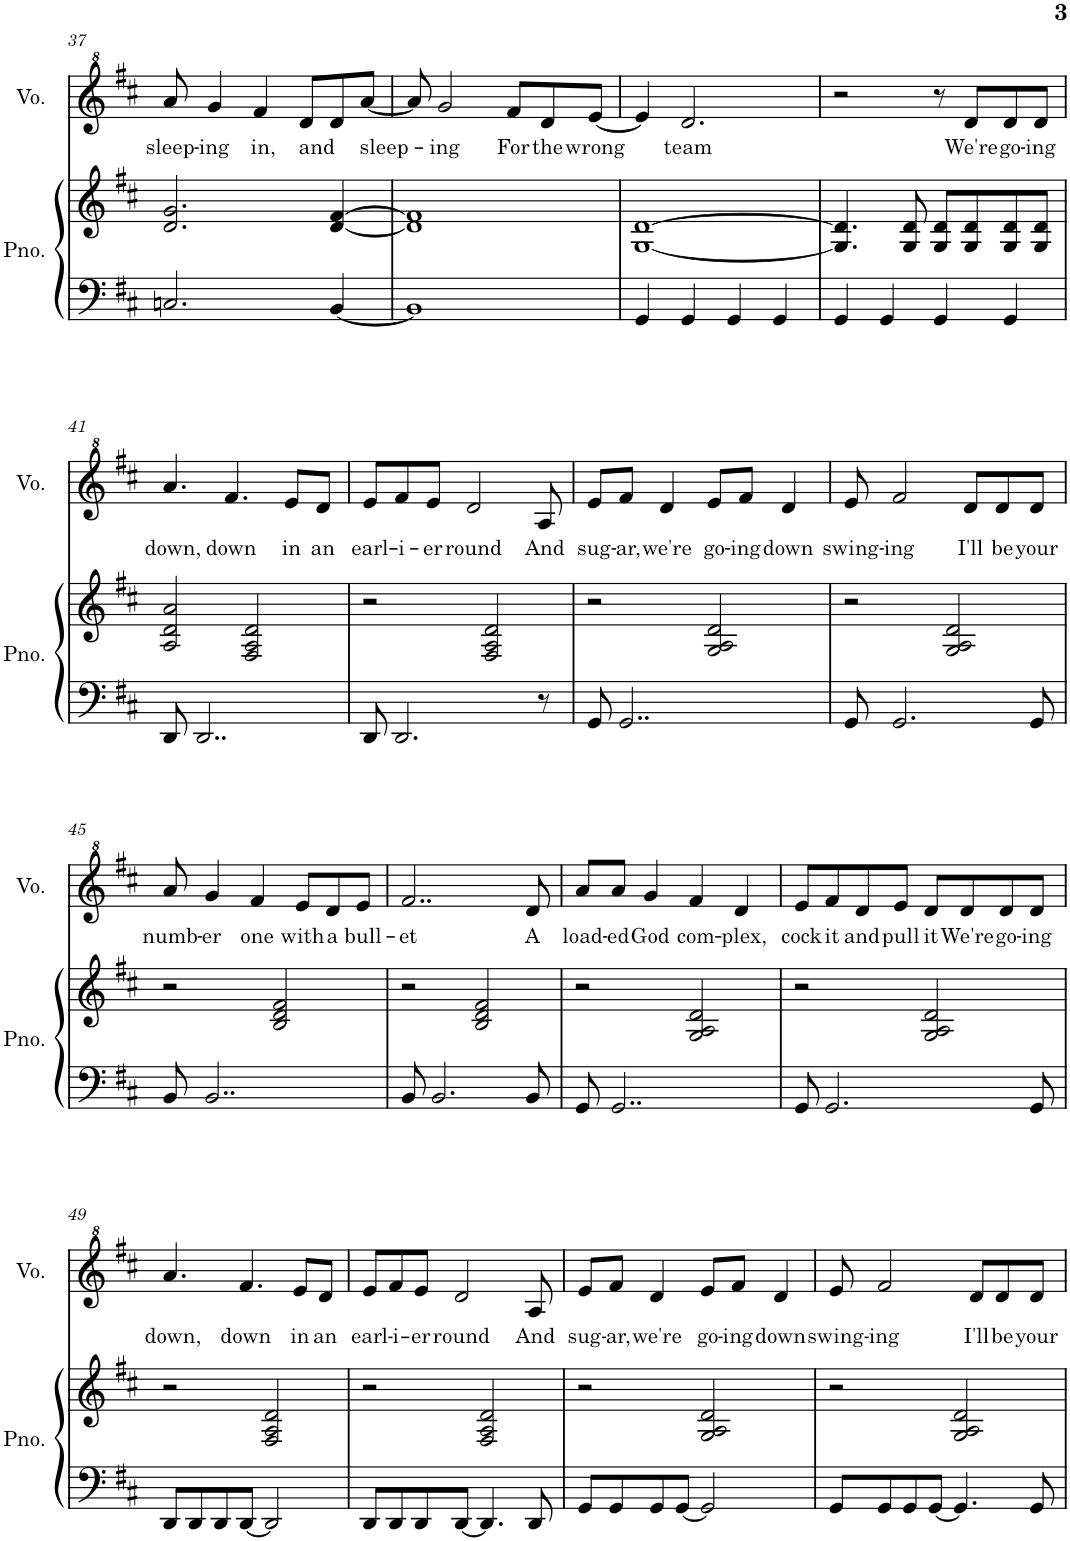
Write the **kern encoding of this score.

**kern	**kern	**kern	**text
*part2	*part2	*part1	*part1
*staff3	*staff2	*staff1	*staff1
*I"Piano	*	*I"Vocals	*
*I'Pno.	*	*I'Vo.	*
!!LO:PB:g=z
*clefF4	*clefG2	*clefG^2	*
*k[f#c#]	*k[f#c#]	*k[f#c#]	*
*M4/4	*M4/4	*M4/4	*
=37	=37	=37	=37
!	!	!	!LO:LY:b
2.Cn/	2.d/ 2.g/	8aa/	sleep-
!	!	!	!LO:LY:b
.	.	4gg/	-ing
!	!	!	!LO:LY:b
.	.	4ff#/	in,
!	!	!	!LO:LY:b
.	.	8dd/L	and
[4BB/	[4d/ [4f#/	8dd/	.
!	!	!	!LO:LY:b
.	.	[8aa/J	sleep-
=38	=38	=38	=38
1BB]	1d] 1f#]	8aa/]	.
!	!	!	!LO:LY:b
.	.	2gg/	-ing
!	!	!	!LO:LY:b
.	.	8ff#/L	For
!	!	!	!LO:LY:b
.	.	8dd/	the
!	!	!	!LO:LY:b
.	.	[8ee/J	wrong
=39	=39	=39	=39
4GG/	[1G [1d	4ee/]	.
!	!	!	!LO:LY:b
4GG/	.	2.dd/	team
4GG/	.	.	.
4GG/	.	.	.
=40	=40	=40	=40
4GG/	4.G/] 4.d/]	2r	.
4GG/	.	.	.
.	8G/ 8d/	.	.
4GG/	8G/ 8d/L	8r	.
!	!	!	!LO:LY:b
.	8G/ 8d/	8dd/L	We're
!	!	!	!LO:LY:b
4GG/	8G/ 8d/	8dd/	go-
!	!	!	!LO:LY:b
.	8G/ 8d/J	8dd/J	-ing
!!LO:LB:g=z
=41	=41	=41	=41
!	!	!	!LO:LY:b
8DD/	2A/ 2d/ 2a/	4.aa/	down,
2..DD/	.	.	.
!	!	!	!LO:LY:b
.	.	4.ff#/	down
.	2F#/ 2A/ 2d/	.	.
!	!	!	!LO:LY:b
.	.	8ee/L	in
!	!	!	!LO:LY:b
.	.	8dd/J	an
=42	=42	=42	=42
!	!	!	!LO:LY:b
8DD/	2r	8ee/L	earl-
!	!	!	!LO:LY:b
2.DD/	.	8ff#/	-i-
!	!	!	!LO:LY:b
.	.	8ee/J	-er
!	!	!	!LO:LY:b
.	.	2dd/	round
.	2F#/ 2A/ 2d/	.	.
!	!	!	!LO:LY:b
8r	.	8a/	And
=43	=43	=43	=43
!	!	!	!LO:LY:b
8GG/	2r	8ee/L	sug-
!	!	!	!LO:LY:b
2..GG/	.	8ff#/J	-ar,
!	!	!	!LO:LY:b
.	.	4dd/	we're
!	!	!	!LO:LY:b
.	2G/ 2A/ 2d/	8ee/L	go-
!	!	!	!LO:LY:b
.	.	8ff#/J	-ing
!	!	!	!LO:LY:b
.	.	4dd/	down
=44	=44	=44	=44
!	!	!	!LO:LY:b
8GG/	2r	8ee/	swing-
!	!	!	!LO:LY:b
2.GG/	.	2ff#/	-ing
.	2G/ 2A/ 2d/	.	.
!	!	!	!LO:LY:b
.	.	8dd/L	I'll
!	!	!	!LO:LY:b
.	.	8dd/	be
!	!	!	!LO:LY:b
8GG/	.	8dd/J	your
!!LO:LB:g=z
=45	=45	=45	=45
!	!	!	!LO:LY:b
8BB/	2r	8aa/	numb-
!	!	!	!LO:LY:b
2..BB/	.	4gg/	-er
!	!	!	!LO:LY:b
.	.	4ff#/	one
.	2B/ 2d/ 2f#/	.	.
!	!	!	!LO:LY:b
.	.	8ee/L	with
!	!	!	!LO:LY:b
.	.	8dd/	a
!	!	!	!LO:LY:b
.	.	8ee/J	bull-
=46	=46	=46	=46
!	!	!	!LO:LY:b
8BB/	2r	2..ff#/	-et
2.BB/	.	.	.
.	2B/ 2d/ 2f#/	.	.
!	!	!	!LO:LY:b
8BB/	.	8dd/	A
=47	=47	=47	=47
!	!	!	!LO:LY:b
8GG/	2r	8aa/L	load-
!	!	!	!LO:LY:b
2..GG/	.	8aa/J	ed
!	!	!	!LO:LY:b
.	.	4gg/	God
!	!	!	!LO:LY:b
.	2G/ 2A/ 2d/	4ff#/	com-
!	!	!	!LO:LY:b
.	.	4dd/	-plex,
=48	=48	=48	=48
!	!	!	!LO:LY:b
8GG/	2r	8ee/L	cock
!	!	!	!LO:LY:b
2.GG/	.	8ff#/	it
!	!	!	!LO:LY:b
.	.	8dd/	and
!	!	!	!LO:LY:b
.	.	8ee/J	pull
!	!	!	!LO:LY:b
.	2G/ 2A/ 2d/	8dd/L	it
!	!	!	!LO:LY:b
.	.	8dd/	We're
!	!	!	!LO:LY:b
.	.	8dd/	go-
!	!	!	!LO:LY:b
8GG/	.	8dd/J	-ing
!!LO:LB:g=z
=49	=49	=49	=49
!	!	!	!LO:LY:b
8DD/L	2r	4.aa/	down,
8DD/	.	.	.
8DD/	.	.	.
!	!	!	!LO:LY:b
[8DD/J	.	4.ff#/	down
2DD/]	2F#/ 2A/ 2d/	.	.
!	!	!	!LO:LY:b
.	.	8ee/L	in
!	!	!	!LO:LY:b
.	.	8dd/J	an
=50	=50	=50	=50
!	!	!	!LO:LY:b
8DD/L	2r	8ee/L	earl-
!	!	!	!LO:LY:b
8DD/	.	8ff#/	-i-
!	!	!	!LO:LY:b
8DD/	.	8ee/J	-er
!	!	!	!LO:LY:b
[8DD/J	.	2dd/	round
4.DD/]	2F#/ 2A/ 2d/	.	.
!	!	!	!LO:LY:b
8DD/	.	8a/	And
=51	=51	=51	=51
!	!	!	!LO:LY:b
8GG/L	2r	8ee/L	sug-
!	!	!	!LO:LY:b
8GG/	.	8ff#/J	-ar,
!	!	!	!LO:LY:b
8GG/	.	4dd/	we're
[8GG/J	.	.	.
!	!	!	!LO:LY:b
2GG/]	2G/ 2A/ 2d/	8ee/L	go-
!	!	!	!LO:LY:b
.	.	8ff#/J	-ing
!	!	!	!LO:LY:b
.	.	4dd/	down
=52	=52	=52	=52
!	!	!	!LO:LY:b
8GG/L	2r	8ee/	swing-
!	!	!	!LO:LY:b
8GG/	.	2ff#/	-ing
8GG/	.	.	.
[8GG/J	.	.	.
4.GG/]	2G/ 2A/ 2d/	.	.
!	!	!	!LO:LY:b
.	.	8dd/L	I'll
!	!	!	!LO:LY:b
.	.	8dd/	be
!	!	!	!LO:LY:b
8GG/	.	8dd/J	your
=	=	=	=
*-	*-	*-	*-
